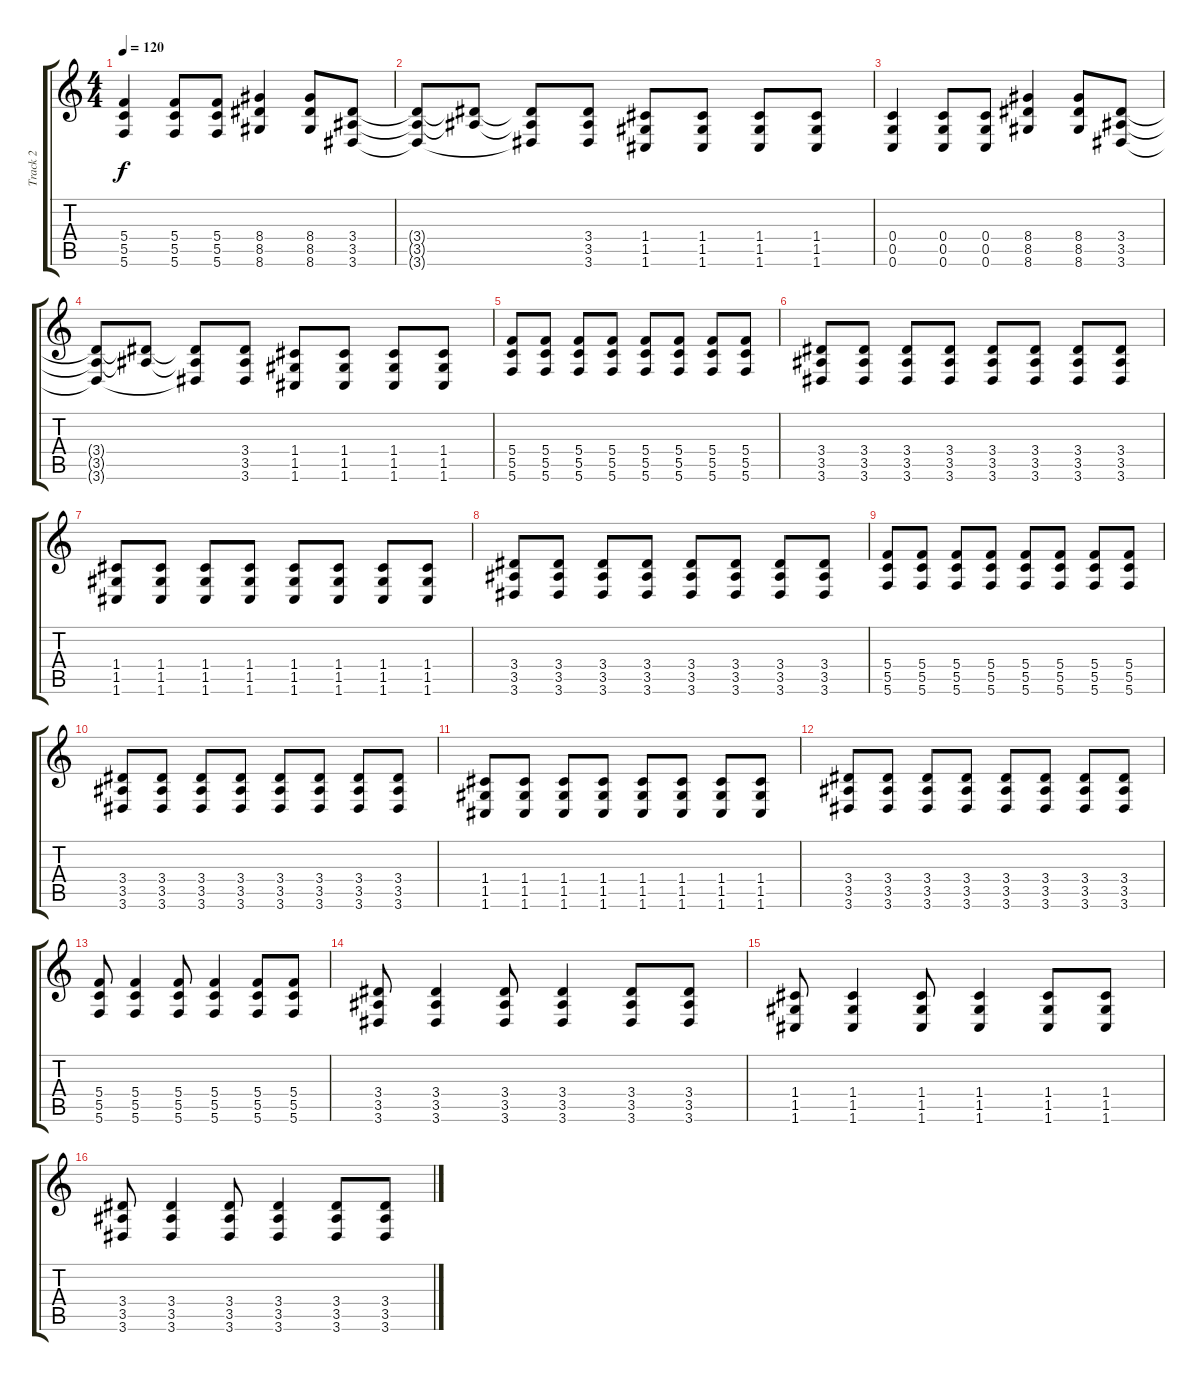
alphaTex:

\track ("Track 2" "Track 2") {instrument distortionguitar}
\staff {score tabs}
\tuning (D4 A3 F3 C3 G2 C2) {hide}
\ts (4 4)
\tempo 120
\clef g2
\ks c
(5.4 5.5 5.6).4{dy f} (5.4 5.5 5.6).8 (5.4 5.5 5.6).8 (8.4 8.5 8.6).4 (8.4 8.5 8.6).8 (3.4 3.5 3.6).8 |
(3.4{t} 3.5{t} 3.6{t}).8 (3.4{t} 3.5{t}).8 (3.4{t} 3.5{t} 3.6{t}).8 (3.4 3.5 3.6).8 (1.4 1.5 1.6).8 (1.4 1.5 1.6).8 (1.4 1.5 1.6).8 (1.4 1.5 1.6).8 |
(0.4 0.5 0.6).4 (0.4 0.5 0.6).8 (0.4 0.5 0.6).8 (8.4 8.5 8.6).4 (8.4 8.5 8.6).8 (3.4 3.5 3.6).8 |
(3.4{t} 3.5{t} 3.6{t}).8 (3.4{t} 3.5{t}).8 (3.4{t} 3.5{t} 3.6{t}).8 (3.4 3.5 3.6).8 (1.4 1.5 1.6).8 (1.4 1.5 1.6).8 (1.4 1.5 1.6).8 (1.4 1.5 1.6).8 |
(5.4 5.5 5.6).8 (5.4 5.5 5.6).8 (5.4 5.5 5.6).8 (5.4 5.5 5.6).8 (5.4 5.5 5.6).8 (5.4 5.5 5.6).8 (5.4 5.5 5.6).8 (5.4 5.5 5.6).8 |
(3.4 3.5 3.6).8 (3.4 3.5 3.6).8 (3.4 3.5 3.6).8 (3.4 3.5 3.6).8 (3.4 3.5 3.6).8 (3.4 3.5 3.6).8 (3.4 3.5 3.6).8 (3.4 3.5 3.6).8 |
(1.4 1.5 1.6).8 (1.4 1.5 1.6).8 (1.4 1.5 1.6).8 (1.4 1.5 1.6).8 (1.4 1.5 1.6).8 (1.4 1.5 1.6).8 (1.4 1.5 1.6).8 (1.4 1.5 1.6).8 |
(3.4 3.5 3.6).8 (3.4 3.5 3.6).8 (3.4 3.5 3.6).8 (3.4 3.5 3.6).8 (3.4 3.5 3.6).8 (3.4 3.5 3.6).8 (3.4 3.5 3.6).8 (3.4 3.5 3.6).8 |
(5.4 5.5 5.6).8 (5.4 5.5 5.6).8 (5.4 5.5 5.6).8 (5.4 5.5 5.6).8 (5.4 5.5 5.6).8 (5.4 5.5 5.6).8 (5.4 5.5 5.6).8 (5.4 5.5 5.6).8 |
(3.4 3.5 3.6).8 (3.4 3.5 3.6).8 (3.4 3.5 3.6).8 (3.4 3.5 3.6).8 (3.4 3.5 3.6).8 (3.4 3.5 3.6).8 (3.4 3.5 3.6).8 (3.4 3.5 3.6).8 |
(1.4 1.5 1.6).8 (1.4 1.5 1.6).8 (1.4 1.5 1.6).8 (1.4 1.5 1.6).8 (1.4 1.5 1.6).8 (1.4 1.5 1.6).8 (1.4 1.5 1.6).8 (1.4 1.5 1.6).8 |
(3.4 3.5 3.6).8 (3.4 3.5 3.6).8 (3.4 3.5 3.6).8 (3.4 3.5 3.6).8 (3.4 3.5 3.6).8 (3.4 3.5 3.6).8 (3.4 3.5 3.6).8 (3.4 3.5 3.6).8 |
(5.4 5.5 5.6).8 (5.4 5.5 5.6).4 (5.4 5.5 5.6).8 (5.4 5.5 5.6).4 (5.4 5.5 5.6).8 (5.4 5.5 5.6).8 |
(3.4 3.5 3.6).8 (3.4 3.5 3.6).4 (3.4 3.5 3.6).8 (3.4 3.5 3.6).4 (3.4 3.5 3.6).8 (3.4 3.5 3.6).8 |
(1.4 1.5 1.6).8 (1.4 1.5 1.6).4 (1.4 1.5 1.6).8 (1.4 1.5 1.6).4 (1.4 1.5 1.6).8 (1.4 1.5 1.6).8 |
(3.4 3.5 3.6).8 (3.4 3.5 3.6).4 (3.4 3.5 3.6).8 (3.4 3.5 3.6).4 (3.4 3.5 3.6).8 (3.4 3.5 3.6).8
